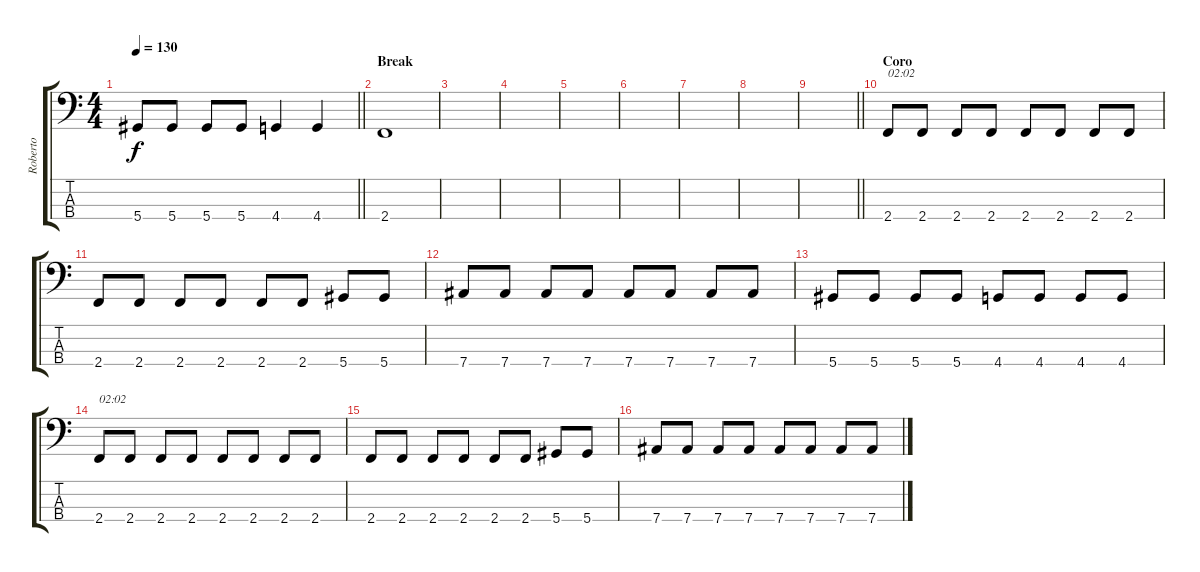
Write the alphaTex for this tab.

\track ("Roberto" "Roberto") {instrument electricbasspick}
\staff {score tabs}
\tuning (Gb2 Db2 Ab1 Eb1) {hide}
\ts (4 4)
\tempo 130
\clef f4
\barLineRight lightlight
\ks c
5.4.8{dy f} 5.4.8 5.4.8 5.4.8 4.4.4 4.4.4 |
\section ("" "Break")
2.4.1 |
|
|
|
|
|
|
\barLineRight lightlight
|
\section ("" "Coro")
2.4.8{txt "02:02"} 2.4.8 2.4.8 2.4.8 2.4.8 2.4.8 2.4.8 2.4.8 |
2.4.8 2.4.8 2.4.8 2.4.8 2.4.8 2.4.8 5.4.8 5.4.8 |
7.4.8 7.4.8 7.4.8 7.4.8 7.4.8 7.4.8 7.4.8 7.4.8 |
5.4.8 5.4.8 5.4.8 5.4.8 4.4.8 4.4.8 4.4.8 4.4.8 |
2.4.8{txt "02:02"} 2.4.8 2.4.8 2.4.8 2.4.8 2.4.8 2.4.8 2.4.8 |
2.4.8 2.4.8 2.4.8 2.4.8 2.4.8 2.4.8 5.4.8 5.4.8 |
7.4.8 7.4.8 7.4.8 7.4.8 7.4.8 7.4.8 7.4.8 7.4.8
